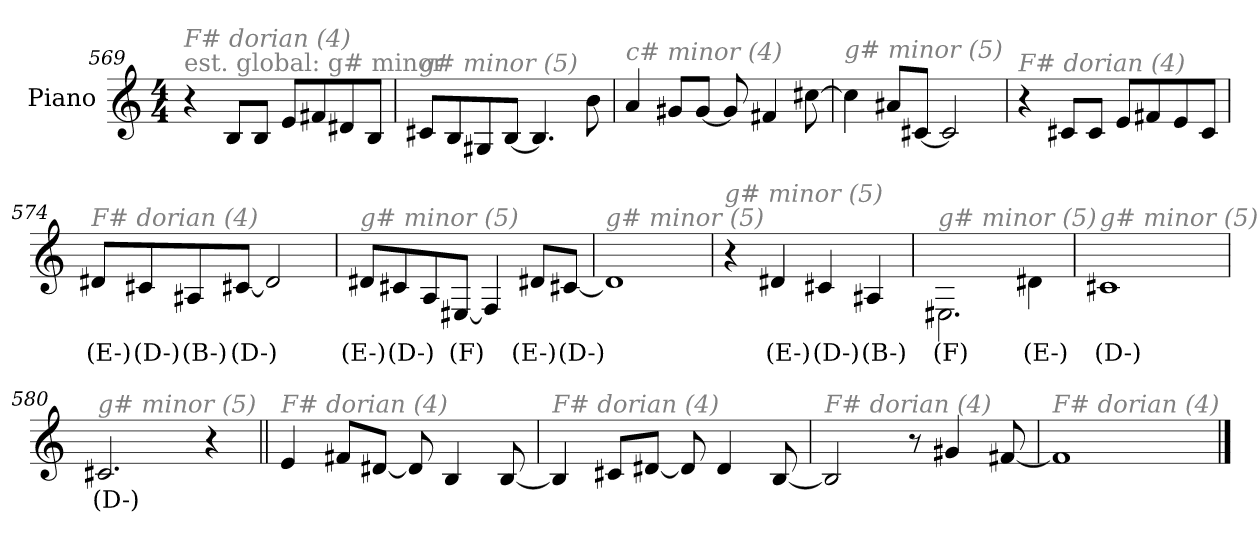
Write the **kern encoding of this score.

**kern	**text
*part1	*part1
*staff1	*staff1
*I"Piano	*
*I'Pno.	*
*clefG2	*
*k[]	*
*M4/4	*
=569	=569
!LO:TX:a:color=#808080:t=est. global&colon; g# minor	!
!LO:TX:i:color=#808080:t=F# dorian (4)	!
4r	.
8B/L	.
8B/J	.
8e/L	.
8f#X/	.
8d#X/	.
8B/J	.
=570	=570
!LO:TX:i:color=#808080:t=g# minor (5)	!
8c#X/L	.
8B/	.
8G#X/	.
[8B/J	.
4.B/]	.
8b\	.
=571	=571
!LO:TX:i:color=#808080:t=c# minor (4)	!
4a/	.
8g#X/L	.
[8g#/J	.
8g#/]	.
4f#X/	.
[8cc#X\	.
=572	=572
!LO:TX:i:color=#808080:t=g# minor (5)	!
4cc#\]	.
8a#X/L	.
[8c#X/J	.
2c#/]	.
!!LO:LB:g=z
=573	=573
!LO:TX:i:color=#808080:t=F# dorian (4)	!
4r	.
8c#X/L	.
8c#/J	.
8e/L	.
8f#X/	.
8e/	.
8c#/J	.
=574	=574
!LO:TX:i:color=#808080:t=F# dorian (4)	!
8d#Xi/L	(E-)
8c#Xi/	(D-)
8A#Xi/	(B-)
[8c#Xi/J	(D-)
2d-/]	.
=575	=575
!LO:TX:i:color=#808080:t=g# minor (5)	!
8d#Xi/L	(E-)
8c#Xi/	(D-)
8A/	.
[8E#Xi/J	(F)
4F/]	.
8d#Xi/L	(E-)
[8c#Xi/J	(D-)
=576	=576
!LO:TX:i:color=#808080:t=g# minor (5)	!
1d-]	.
!!LO:LB:g=z
=577	=577
!LO:TX:i:color=#808080:t=g# minor (5)	!
4r	.
4d#Xi/	(E-)
4c#Xi/	(D-)
4A#Xi/	(B-)
=578	=578
!LO:TX:i:color=#808080:t=g# minor (5)	!
2.E#Xi\	(F)
4d#Xi\	(E-)
=579	=579
!LO:TX:i:color=#808080:t=g# minor (5)	!
1c#Xi	(D-)
=580	=580
!LO:TX:i:color=#808080:t=g# minor (5)	!
2.c#Xi/	(D-)
4r	.
!!LO:LB:g=z
=581||	=581||
!LO:TX:i:color=#808080:t=F# dorian (4)	!
4e/	.
8f#X/L	.
[8d#X/J	.
8d#/]	.
4B/	.
[8B/	.
=582	=582
!LO:TX:i:color=#808080:t=F# dorian (4)	!
4B/]	.
8c#X/L	.
[8d#X/J	.
8d#/]	.
4d#/	.
[8B/	.
=583	=583
!LO:TX:i:color=#808080:t=F# dorian (4)	!
2B/]	.
8r	.
4g#X/	.
[8f#X/	.
=584	=584
!LO:TX:i:color=#808080:t=F# dorian (4)	!
1f#]	.
==	==
*-	*-
